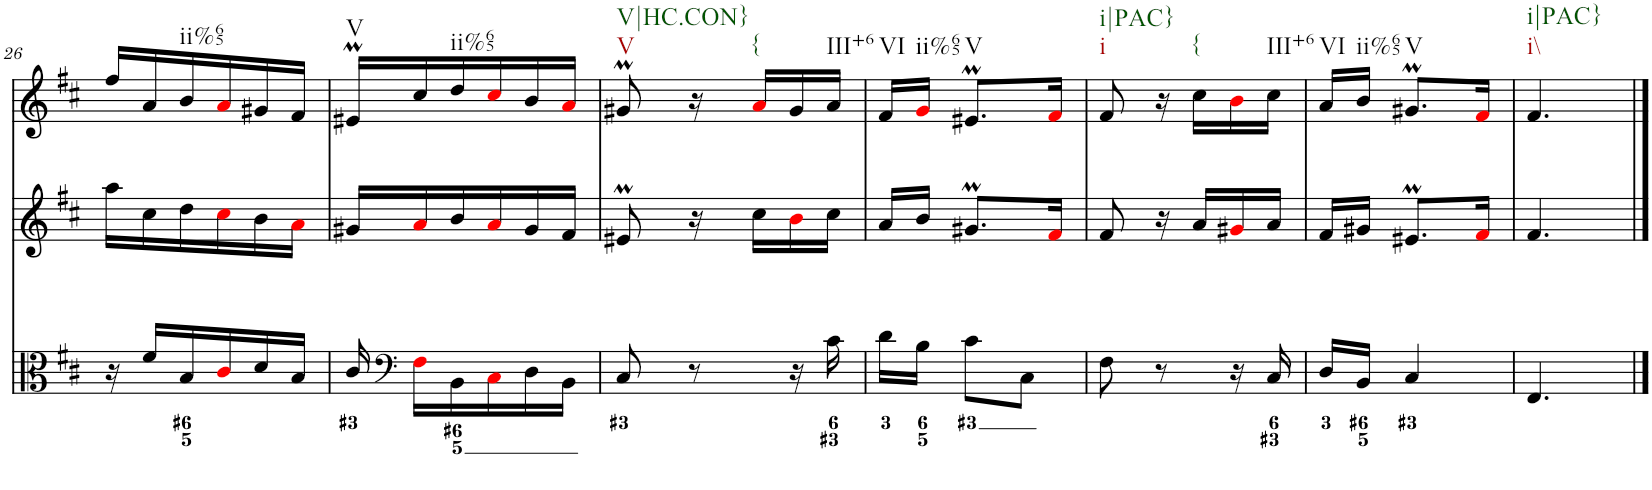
**kern	**kern	**kern
*part1	*part1	*part1
*staff3	*staff2	*staff1
*I"Piano	*	*
*I'Pno.	*	*
!!LO:PB:g=z
*clefC3	*clefG2	*clefG2
*k[f#c#]	*k[f#c#]	*k[f#c#]
*M3/8	*M3/8	*M3/8
=26	=26	=26
16r	16aa\LL	16ff#/LL
16f#/LL	16cc#\	16a/
!	!	!LO:TX:b:t=ii%65
16B/	16dd\	16b/
16c#i/	16cc#i\	16ai/
16d/	16b\	16g#X/
16B/JJ	16ai\JJ	16f#/JJ
=27	=27	=27
!	!	!LO:TX:b:t=V
16c#/	16g#X/LL	16e#Xm/LL
*clefF4	*	*
16F#i\LL	16ai/	16cc#/
!	!	!LO:TX:b:t=ii%65
16BB\	16b/	16dd/
16C#i\	16ai/	16cc#i/
16D\	16g#/	16b/
16BB\JJ	16f#/JJ	16ai/JJ
=28	=28	=28
!	!	!LO:TX:b:t=V
!	!	!LO:TX:b:t=V|HC.CON}
8C#/	8e#Xm/	8g#Xm/
8r	16r	16r
!	!	!LO:TX:b:t={
.	16cc#\LL	16ai/LL
16r	16bi\	16g#/
!	!	!LO:TX:b:t=III+6
16c#\	16cc#\JJ	16a/JJ
=29	=29	=29
!	!	!LO:TX:b:t=VI
16d\LL	16a/LL	16f#/LL
!	!	!LO:TX:b:t=ii%65
16B\JJ	16b/JJ	16gi/JJ
!	!	!LO:TX:b:t=V
8c#\L	8.g#Xm/L	8.e#Xm/L
8C#\J	.	.
.	16f#i/Jk	16f#i/Jk
=30	=30	=30
!	!	!LO:TX:b:t=i
!	!	!LO:TX:b:t=i|PAC}
8F#\	8f#/	8f#/
8r	16r	16r
!	!	!LO:TX:b:t={
.	16a/LL	16cc#\LL
16r	16g#Xi/	16bi\
!	!	!LO:TX:b:t=III+6
16C#/	16a/JJ	16cc#\JJ
=31	=31	=31
!	!	!LO:TX:b:t=VI
16D/LL	16f#/LL	16a/LL
!	!	!LO:TX:b:t=ii%65
16BB/JJ	16g#X/JJ	16b/JJ
!	!	!LO:TX:b:t=V
4C#/	8.e#Xm/L	8.g#Xm/L
.	16f#i/Jk	16f#i/Jk
=32	=32	=32
!	!	!LO:TX:b:t=i\\
!	!	!LO:TX:b:t=i|PAC}
4.FF#/	4.f#/	4.f#/
==	==	==
*-	*-	*-
